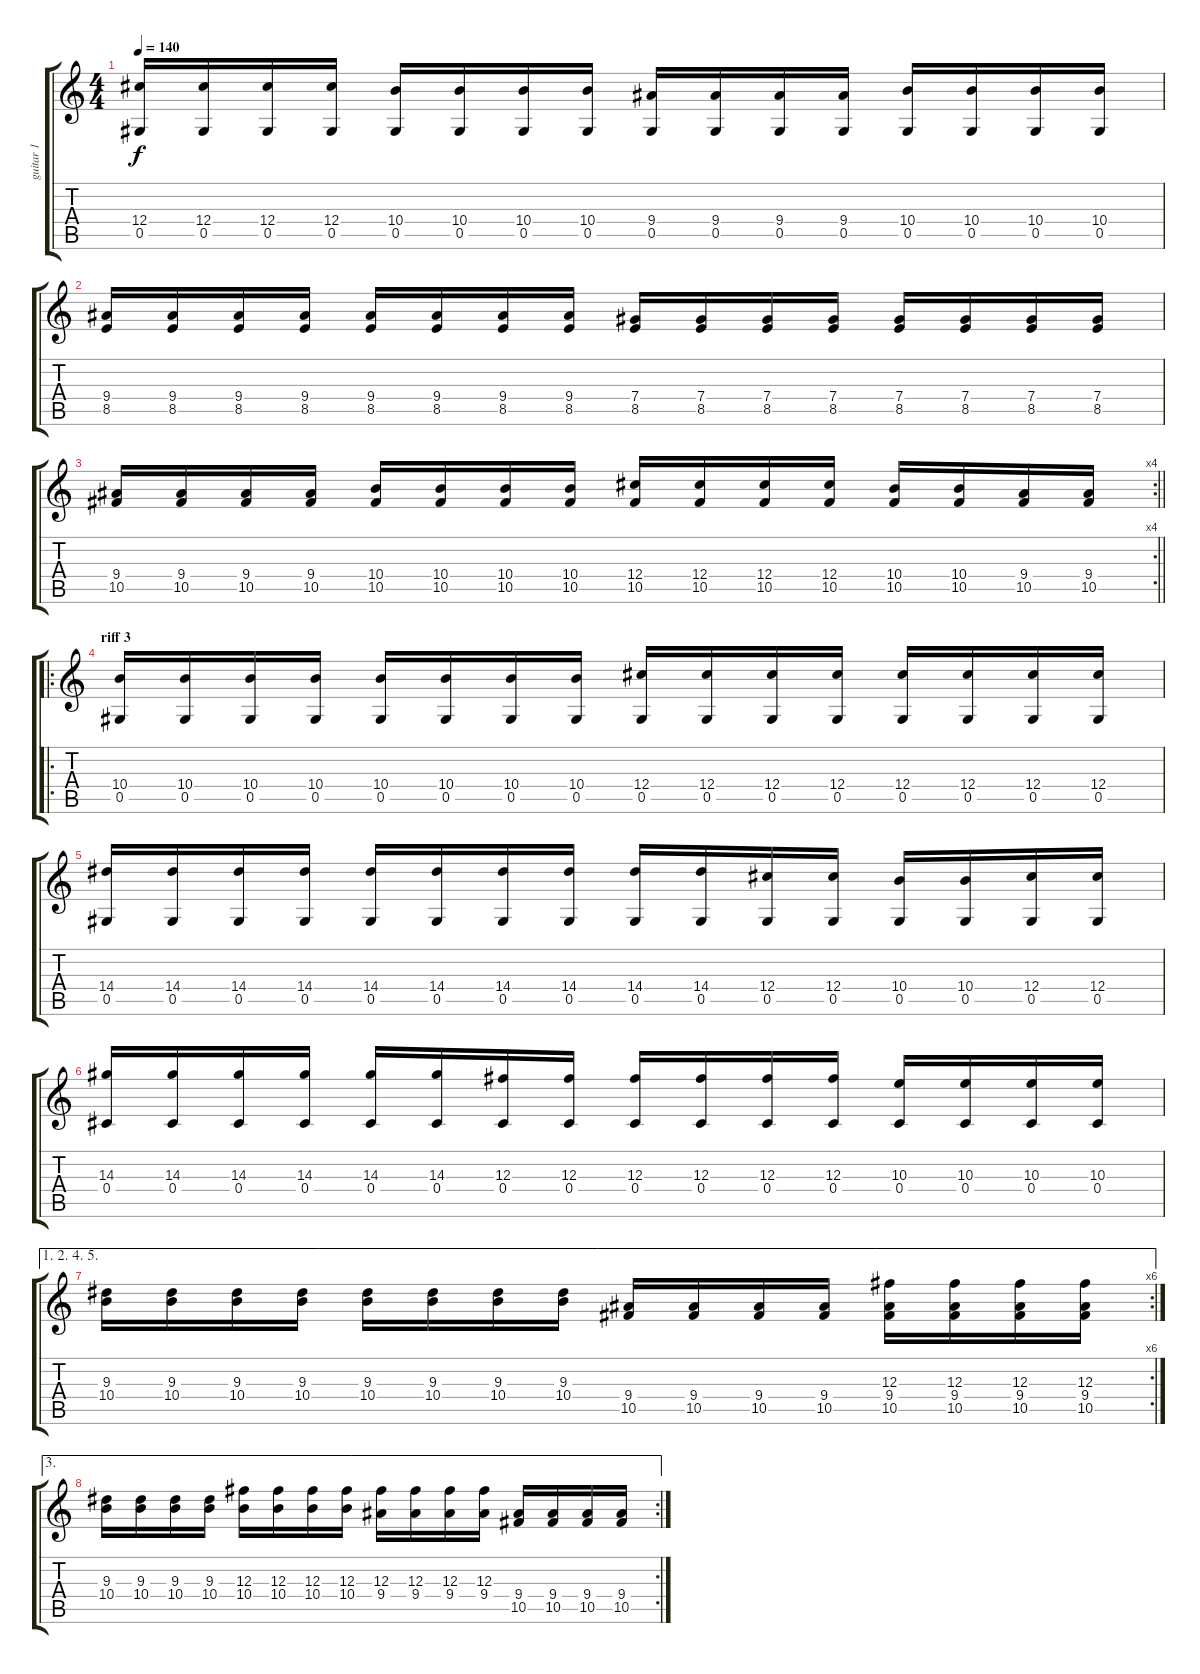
\track ("guitar 1" "guitar 1") {instrument distortionguitar}
\staff {score tabs}
\tuning (Eb4 Bb3 Gb3 Db3 Ab2 Eb2) {hide}
\ts (4 4)
\tempo 140
\clef g2
\ks c
(12.4 0.5).16{dy f} (12.4 0.5).16 (12.4 0.5).16 (12.4 0.5).16 (10.4 0.5).16 (10.4 0.5).16 (10.4 0.5).16 (10.4 0.5).16 (9.4 0.5).16 (9.4 0.5).16 (9.4 0.5).16 (9.4 0.5).16 (10.4 0.5).16 (10.4 0.5).16 (10.4 0.5).16 (10.4 0.5).16 |
(9.4 8.5).16 (9.4 8.5).16 (9.4 8.5).16 (9.4 8.5).16 (9.4 8.5).16 (9.4 8.5).16 (9.4 8.5).16 (9.4 8.5).16 (7.4 8.5).16 (7.4 8.5).16 (7.4 8.5).16 (7.4 8.5).16 (7.4 8.5).16 (7.4 8.5).16 (7.4 8.5).16 (7.4 8.5).16 |
\rc 4
\barLineRight lightlight
(9.4 10.5).16 (9.4 10.5).16 (9.4 10.5).16 (9.4 10.5).16 (10.4 10.5).16 (10.4 10.5).16 (10.4 10.5).16 (10.4 10.5).16 (12.4 10.5).16 (12.4 10.5).16 (12.4 10.5).16 (12.4 10.5).16 (10.4 10.5).16 (10.4 10.5).16 (9.4 10.5).16 (9.4 10.5).16 |
\ro
\section ("" "riff 3")
(10.4 0.5).16 (10.4 0.5).16 (10.4 0.5).16 (10.4 0.5).16 (10.4 0.5).16 (10.4 0.5).16 (10.4 0.5).16 (10.4 0.5).16 (12.4 0.5).16 (12.4 0.5).16 (12.4 0.5).16 (12.4 0.5).16 (12.4 0.5).16 (12.4 0.5).16 (12.4 0.5).16 (12.4 0.5).16 |
(14.4 0.5).16 (14.4 0.5).16 (14.4 0.5).16 (14.4 0.5).16 (14.4 0.5).16 (14.4 0.5).16 (14.4 0.5).16 (14.4 0.5).16 (14.4 0.5).16 (14.4 0.5).16 (12.4 0.5).16 (12.4 0.5).16 (10.4 0.5).16 (10.4 0.5).16 (12.4 0.5).16 (12.4 0.5).16 |
(14.3 0.4).16 (14.3 0.4).16 (14.3 0.4).16 (14.3 0.4).16 (14.3 0.4).16 (14.3 0.4).16 (12.3 0.4).16 (12.3 0.4).16 (12.3 0.4).16 (12.3 0.4).16 (12.3 0.4).16 (12.3 0.4).16 (10.3 0.4).16 (10.3 0.4).16 (10.3 0.4).16 (10.3 0.4).16 |
\ae (1 2 4 5)
\rc 6
(9.3 10.4).16 (9.3 10.4).16 (9.3 10.4).16 (9.3 10.4).16 (9.3 10.4).16 (9.3 10.4).16 (9.3 10.4).16 (9.3 10.4).16 (9.4 10.5).16 (9.4 10.5).16 (9.4 10.5).16 (9.4 10.5).16 (12.3 9.4 10.5).16 (12.3 9.4 10.5).16 (12.3 9.4 10.5).16 (12.3 9.4 10.5).16 |
\ae 3
\rc 2
(9.3 10.4).16 (9.3 10.4).16 (9.3 10.4).16 (9.3 10.4).16 (12.3 10.4).16 (12.3 10.4).16 (12.3 10.4).16 (12.3 10.4).16 (12.3 9.4).16 (12.3 9.4).16 (12.3 9.4).16 (12.3 9.4).16 (9.4 10.5).16 (9.4 10.5).16 (9.4 10.5).16 (9.4 10.5).16
